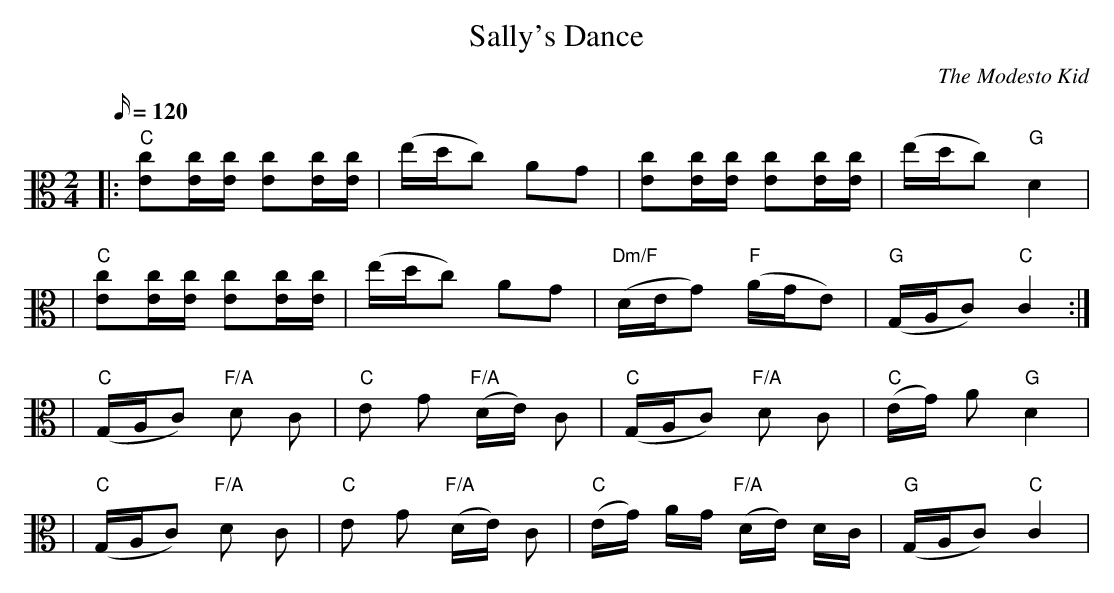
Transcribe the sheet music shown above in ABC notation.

X:1
T:Sally's Dance                           % title
C:The Modesto Kid                           % composer
M:2/4                           % meter
L:1/16                        % length of shortest note
Q:120                           % tempo
K:C clef=alto                           % key
|: "C"[Ec]2[Ec][Ec] [Ec]2[Ec][Ec] | (edc2) A2G2 | [Ec]2[Ec][Ec] [Ec]2[Ec][Ec] | (edc2) "G" D4 |
| "C" [Ec]2[Ec][Ec] [Ec]2[Ec][Ec] | (edc2) A2G2 | "Dm/F" (DEG2) "F" (AGE2) | "G" (G,A,C2) "C" C4 :|
| "C" (G,A,C2) "F/A" D2 C2 | "C" E2 G2 "F/A" (DE) C2 | "C" (G,A,C2) "F/A" D2 C2 | "C" (EG) A2 "G" D4 |
| "C" (G,A,C2) "F/A" D2 C2 | "C" E2 G2 "F/A" (DE) C2 | "C" (EG) AG "F/A" (DE) DC | "G" (G,A,C2) "C" C4 |
